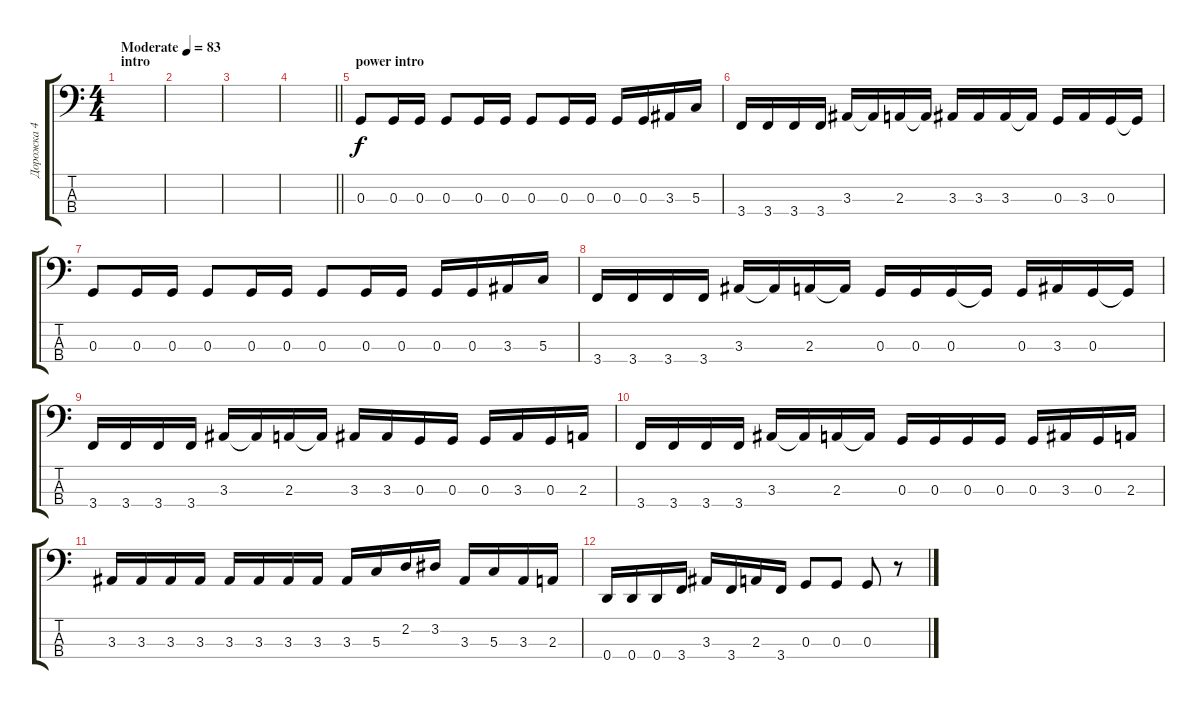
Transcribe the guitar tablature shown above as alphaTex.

\track ("Дорожка 4" "Дорожка 4") {instrument electricbassfinger}
\staff {score tabs}
\tuning (F2 C2 G1 D1) {hide}
\ts (4 4)
\section ("" "intro")
\tempo (83 "Moderate")
\clef f4
\ks c
|
|
|
\barLineRight lightlight
|
\section ("" "power intro")
0.3.8 0.3.16 0.3.16 0.3.8 0.3.16 0.3.16 0.3.8 0.3.16 0.3.16 0.3.16 0.3.16 3.3.16 5.3.16 |
3.4.16 3.4.16 3.4.16 3.4.16 3.3.16 3.3{t}.16 2.3.16 2.3{t}.16 3.3.16 3.3.16 3.3.16 3.3{t}.16 0.3.16 3.3.16 0.3.16 0.3{t}.16 |
0.3.8 0.3.16 0.3.16 0.3.8 0.3.16 0.3.16 0.3.8 0.3.16 0.3.16 0.3.16 0.3.16 3.3.16 5.3.16 |
3.4.16 3.4.16 3.4.16 3.4.16 3.3.16 3.3{t}.16 2.3.16 2.3{t}.16 0.3.16 0.3.16 0.3.16 0.3{t}.16 0.3.16 3.3.16 0.3.16 0.3{t}.16 |
3.4.16 3.4.16 3.4.16 3.4.16 3.3.16 3.3{t}.16 2.3.16 2.3{t}.16 3.3.16 3.3.16 0.3.16 0.3.16 0.3.16 3.3.16 0.3.16 2.3.16 |
3.4.16 3.4.16 3.4.16 3.4.16 3.3.16 3.3{t}.16 2.3.16 2.3{t}.16 0.3.16 0.3.16 0.3.16 0.3.16 0.3.16 3.3.16 0.3.16 2.3.16 |
3.3.16 3.3.16 3.3.16 3.3.16 3.3.16 3.3.16 3.3.16 3.3.16 3.3.16 5.3.16 2.2.16 3.2.16 3.3.16 5.3.16 3.3.16 2.3.16 |
0.4.16 0.4.16 0.4.16 3.4.16 3.3.16 3.4.16 2.3.16 3.4.16 0.3.8 0.3.8 0.3.8 r.8
